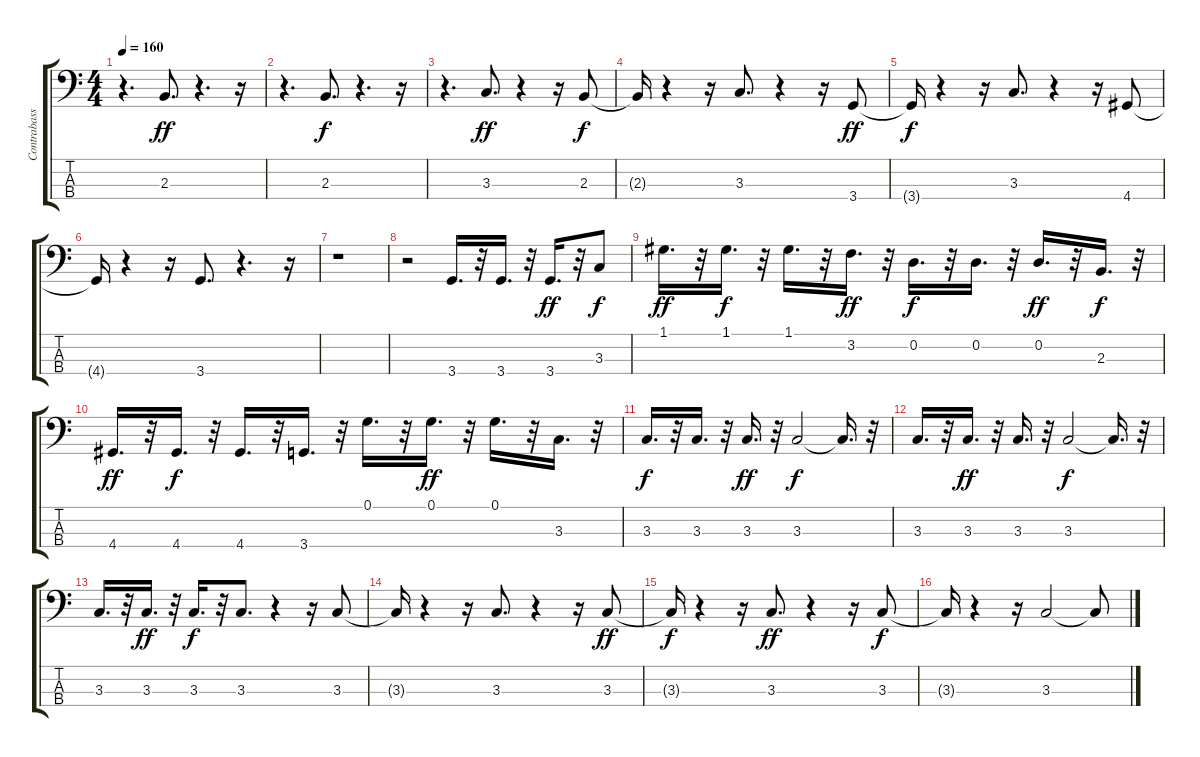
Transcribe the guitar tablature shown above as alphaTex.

\track ("Contrabass" "Contrabass") {instrument contrabass}
\staff {score tabs}
\tuning (G2 D2 A1 E1) {hide}
\ts (4 4)
\tempo 160
\clef f4
\ks c
r.4{d dy f} 2.3.8{d dy ff} r.4{d} r.16 |
r.4{d} 2.3.8{d dy f} r.4{d} r.16 |
r.4{d} 3.3.8{d dy ff} r.4 r.16 2.3.8{dy f} |
2.3{t}.16 r.4 r.16 3.3.8{d} r.4 r.16 3.4.8{dy ff} |
3.4{t}.16{dy f} r.4 r.16 3.3.8{d} r.4 r.16 4.4.8 |
4.4{t}.16 r.4 r.16 3.4.8{d} r.4{d} r.16 |
r.1 |
r.2 3.4.16{d} r.32 3.4.16{d} r.32 3.4.16{d dy ff} r.32 3.3.8{dy f} |
1.1.16{d dy ff} r.32 1.1.16{d dy f} r.32 1.1.16{d} r.32 3.2.16{d dy ff} r.32 0.2.16{d dy f} r.32 0.2.16{d} r.32 0.2.16{d dy ff} r.32 2.3.16{d dy f} r.32 |
4.4.16{d dy ff} r.32 4.4.16{d dy f} r.32 4.4.16{d} r.32 3.4.16{d} r.32 0.1.16{d} r.32 0.1.16{d dy ff} r.32 0.1.16{d} r.32 3.3.16{d} r.32 |
3.3.16{d dy f} r.32 3.3.16{d} r.32 3.3.16{d dy ff} r.32 3.3.2{dy f} 3.3{t}.16{d} r.32 |
3.3.16{d} r.32 3.3.16{d dy ff} r.32 3.3.16{d} r.32 3.3.2{dy f} 3.3{t}.16{d} r.32 |
3.3.16{d} r.32 3.3.16{d dy ff} r.32 3.3.16{d dy f} r.32 3.3.8{d} r.4 r.16 3.3.8 |
3.3{t}.16 r.4 r.16 3.3.8{d} r.4 r.16 3.3.8{dy ff} |
3.3{t}.16{dy f} r.4 r.16 3.3.8{d dy ff} r.4 r.16 3.3.8{dy f} |
3.3{t}.16 r.4 r.16 3.3.2 3.3{t}.8
